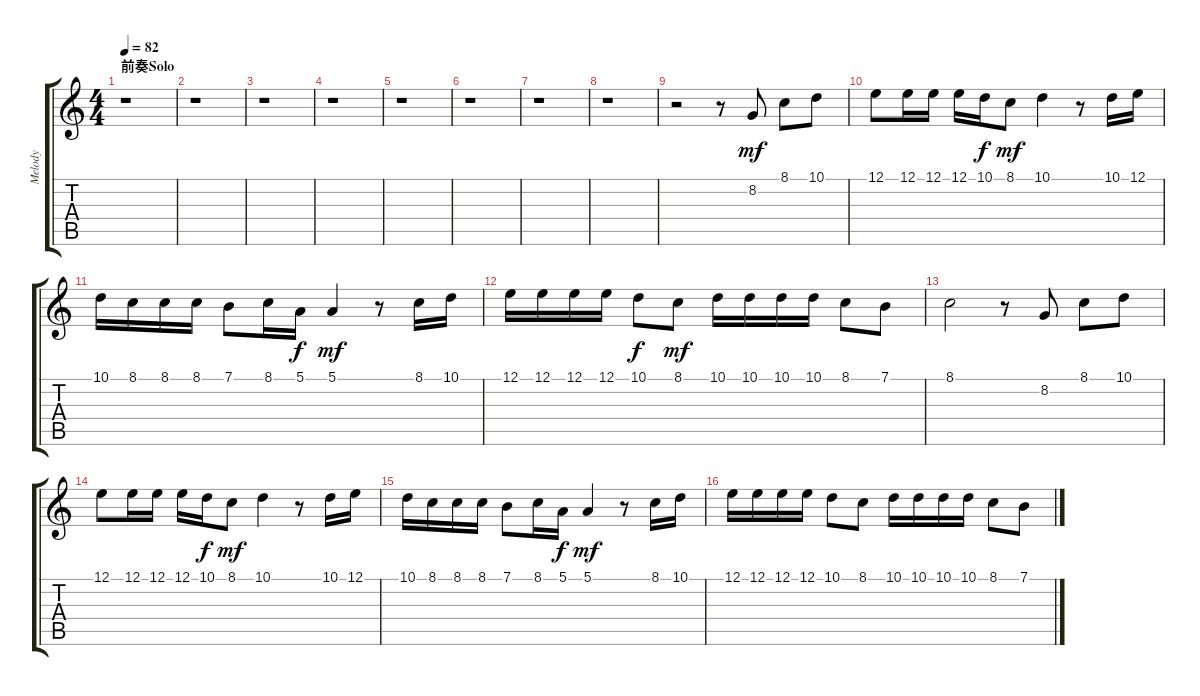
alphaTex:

\track ("Melody" "Melody") {instrument flute}
\staff {score tabs}
\tuning (E4 B3 G3 D3 A2 E2) {hide}
\ts (4 4)
\section ("" "前奏Solo")
\tempo 82
\clef g2
\ks c
r.1{dy mf instrument flute} |
r.1 |
r.1 |
r.1 |
r.1 |
r.1 |
r.1 |
r.1 |
r.2 r.8 8.2.8 8.1.8 10.1.8 |
12.1.8 12.1.16 12.1.16 12.1.16 10.1.16{dy f} 8.1.8{dy mf} 10.1.4 r.8 10.1.16 12.1.16 |
10.1.16 8.1.16 8.1.16 8.1.16 7.1.8 8.1.16 5.1.16{dy f} 5.1.4{dy mf} r.8 8.1.16 10.1.16 |
12.1.16 12.1.16 12.1.16 12.1.16 10.1.8{dy f} 8.1.8{dy mf} 10.1.16 10.1.16 10.1.16 10.1.16 8.1.8 7.1.8 |
8.1.2 r.8 8.2.8 8.1.8 10.1.8 |
12.1.8 12.1.16 12.1.16 12.1.16 10.1.16{dy f} 8.1.8{dy mf} 10.1.4 r.8 10.1.16 12.1.16 |
10.1.16 8.1.16 8.1.16 8.1.16 7.1.8 8.1.16 5.1.16{dy f} 5.1.4{dy mf} r.8 8.1.16 10.1.16 |
12.1.16 12.1.16 12.1.16 12.1.16 10.1.8 8.1.8 10.1.16 10.1.16 10.1.16 10.1.16 8.1.8 7.1.8
